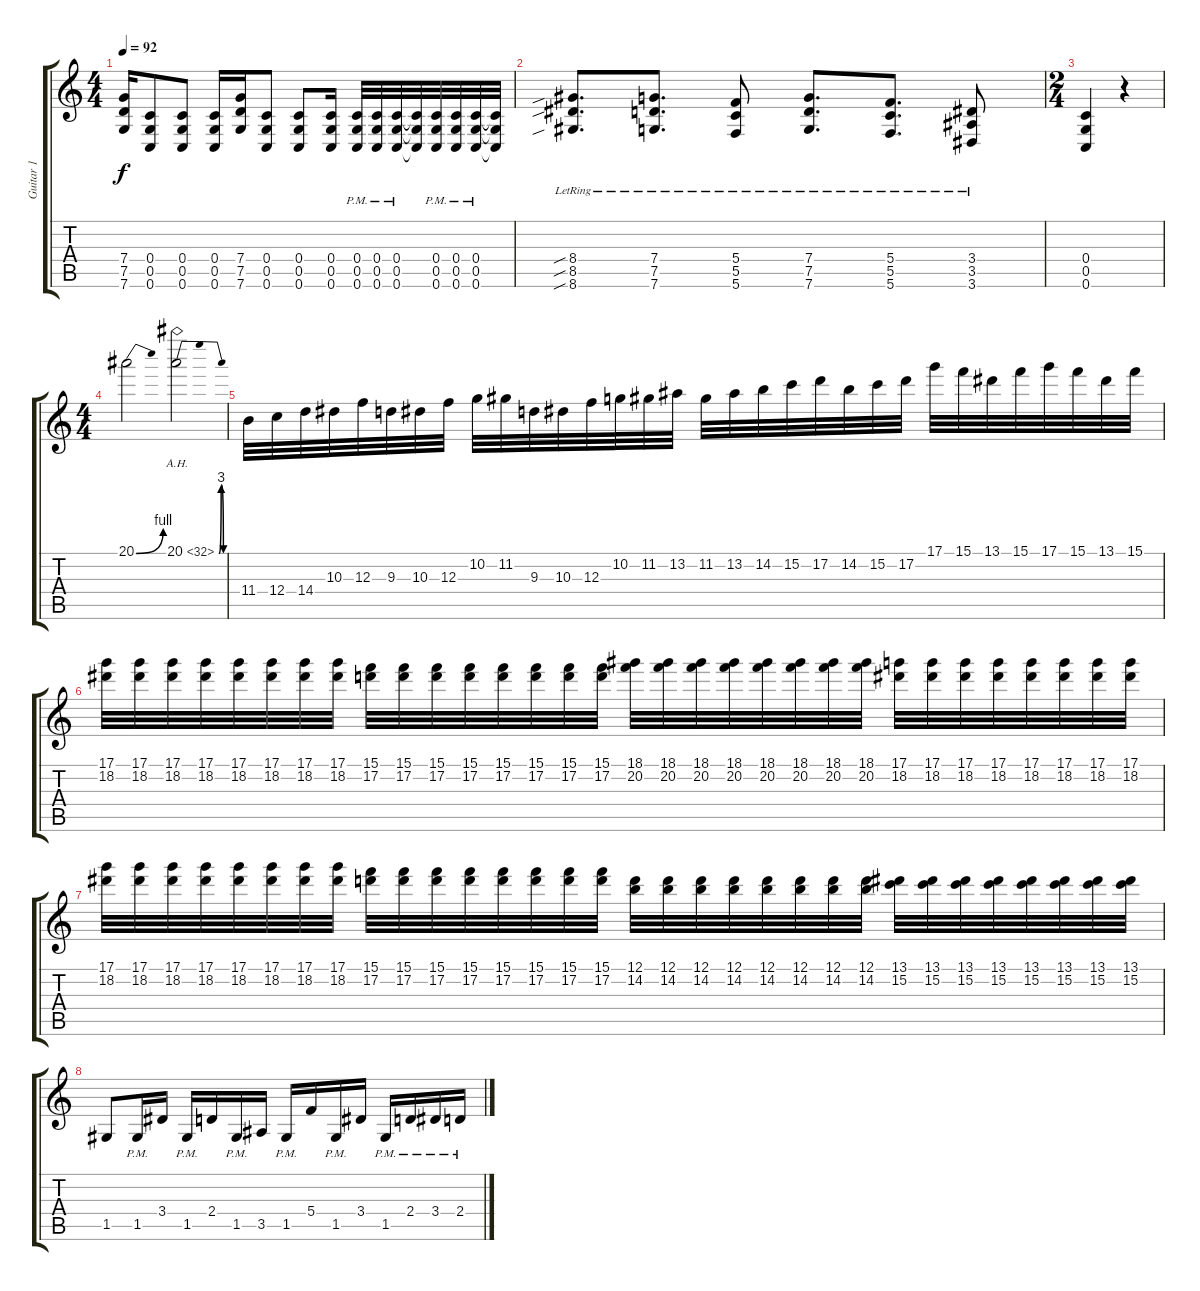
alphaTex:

\track ("Guitar 1" "Guitar 1") {instrument distortionguitar}
\staff {score tabs}
\tuning (D4 A3 F3 C3 G2 C2) {hide}
\ts (4 4)
\tempo 92
\clef g2
\ks c
(7.4 7.5 7.6).16{dy f} (0.4 0.5 0.6).8 (0.4 0.5 0.6).8 (0.4 0.5 0.6).16 (7.4 7.5 7.6).16 (0.4 0.5 0.6).8 (0.4 0.5 0.6).8 (0.4 0.5 0.6).16 (0.4{pm} 0.5{pm} 0.6{pm}).32 (0.4{pm} 0.5{pm} 0.6{pm}).32 (0.4{pm} 0.5{pm} 0.6{pm}).32 (0.4{t} 0.5{t} 0.6{t}).32 (0.4{pm} 0.5{pm} 0.6{pm}).32 (0.4{pm} 0.5{pm} 0.6{pm}).32 (0.4{pm} 0.5{pm} 0.6{pm}).32 (0.4{t} 0.5{t} 0.6{t}).32 |
(8.4{sib lr} 8.5{sib lr} 8.6{sib lr}).8{d} (7.4{lr} 7.5{lr} 7.6{lr}).8{d} (5.4{lr} 5.5{lr} 5.6{lr}).8 (7.4{lr} 7.5{lr} 7.6{lr}).8{d} (5.4{lr} 5.5{lr} 5.6{lr}).8{d} (3.4{lr} 3.5{lr} 3.6{lr}).8 |
\ts (2 4)
(0.4 0.5 0.6).4 r.4 |
\ts (4 4)
20.1{be (bend 0 0 60 4)}.2 20.1{be (bendrelease 0 0 4 12 4 12 60 0) ah 12}.2 |
11.4.32 12.4.32 14.4.32 10.3.32 12.3.32 9.3.32 10.3.32 12.3.32 10.2.32 11.2.32 9.3.32 10.3.32 12.3.32 10.2.32 11.2.32 13.2.32 11.2.32 13.2.32 14.2.32 15.2.32 17.2.32 14.2.32 15.2.32 17.2.32 17.1.32 15.1.32 13.1.32 15.1.32 17.1.32 15.1.32 13.1.32 15.1.32 |
(17.1 18.2).32 (17.1 18.2).32 (17.1 18.2).32 (17.1 18.2).32 (17.1 18.2).32 (17.1 18.2).32 (17.1 18.2).32 (17.1 18.2).32 (15.1 17.2).32 (15.1 17.2).32 (15.1 17.2).32 (15.1 17.2).32 (15.1 17.2).32 (15.1 17.2).32 (15.1 17.2).32 (15.1 17.2).32 (18.1 20.2).32 (18.1 20.2).32 (18.1 20.2).32 (18.1 20.2).32 (18.1 20.2).32 (18.1 20.2).32 (18.1 20.2).32 (18.1 20.2).32 (17.1 18.2).32 (17.1 18.2).32 (17.1 18.2).32 (17.1 18.2).32 (17.1 18.2).32 (17.1 18.2).32 (17.1 18.2).32 (17.1 18.2).32 |
(17.1 18.2).32 (17.1 18.2).32 (17.1 18.2).32 (17.1 18.2).32 (17.1 18.2).32 (17.1 18.2).32 (17.1 18.2).32 (17.1 18.2).32 (15.1 17.2).32 (15.1 17.2).32 (15.1 17.2).32 (15.1 17.2).32 (15.1 17.2).32 (15.1 17.2).32 (15.1 17.2).32 (15.1 17.2).32 (12.1 14.2).32 (12.1 14.2).32 (12.1 14.2).32 (12.1 14.2).32 (12.1 14.2).32 (12.1 14.2).32 (12.1 14.2).32 (12.1 14.2).32 (13.1 15.2).32 (13.1 15.2).32 (13.1 15.2).32 (13.1 15.2).32 (13.1 15.2).32 (13.1 15.2).32 (13.1 15.2).32 (13.1 15.2).32 |
1.5.8 1.5{pm}.16 3.4.16 1.5{pm}.16 2.4.16 1.5{pm}.16 3.5.16 1.5{pm}.16 5.4.16 1.5{pm}.16 3.4.16 1.5{pm}.16 2.4{pm}.16 3.4{pm}.16 2.4{pm}.16
